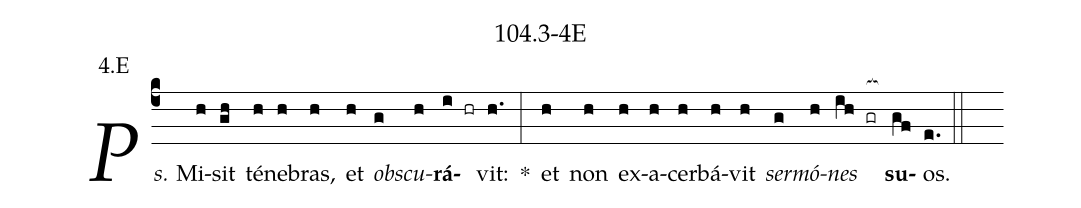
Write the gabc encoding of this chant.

name: 104.3-4E;
annotation: 4.E;
%%
(c4)<i>Ps.</i> Mi(h)sit(gh) té(h)ne(h)bras,(h) et(h) <i>obs</i>(g)<i>cu</i>(h)<b>rá</b>(i hr)vit:(h.) *(:) et(h) non(h) ex(h)a(h)cer(h)bá(h)vit(h) <i>ser</i>(g)<i>mó</i>(h)<i>nes</i>(ih gr[ocb:1{]) <b>su</b>(gf[ocb:0}])os.(e.) (::)


%E(h) u(g) o(h) u(ih) a(gf) e.(e.) (::)
